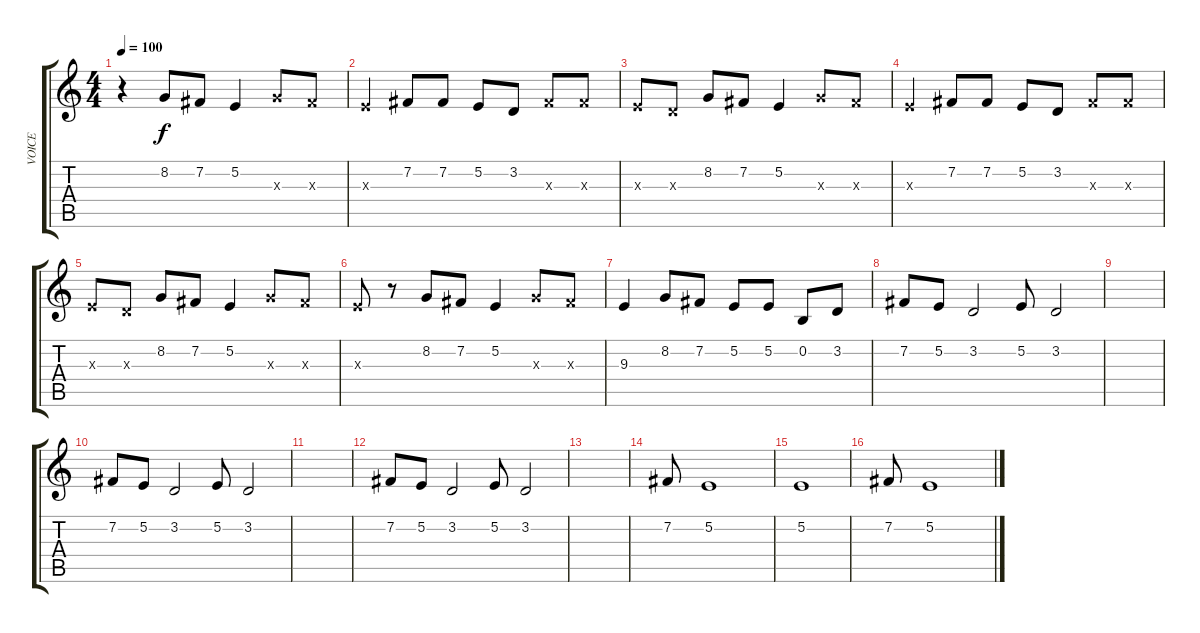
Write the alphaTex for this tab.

\track ("VOICE" "VOICE") {instrument choiraahs}
\staff {score tabs}
\tuning (E4 B3 G3 D3 A2 E2) {hide}
\ts (4 4)
\tempo 100
\clef g2
\ks c
r.4{dy f} 8.2.8 7.2.8 5.2.4 12.3{x}.8 11.3{x}.8 |
9.3{x}.4 7.2.8 7.2.8 5.2.8 3.2.8 11.3{x}.8 11.3{x}.8 |
9.3{x}.8 7.3{x}.8 8.2.8 7.2.8 5.2.4 12.3{x}.8 11.3{x}.8 |
9.3{x}.4 7.2.8 7.2.8 5.2.8 3.2.8 11.3{x}.8 11.3{x}.8 |
9.3{x}.8 7.3{x}.8 8.2.8 7.2.8 5.2.4 12.3{x}.8 11.3{x}.8 |
9.3{x}.8 r.8 8.2.8 7.2.8 5.2.4 12.3{x}.8 11.3{x}.8 |
9.3.4 8.2.8 7.2.8 5.2.8 5.2.8 0.2.8 3.2.8 |
7.2.8 5.2.8 3.2.2 5.2.8 3.2.2 |
|
7.2.8 5.2.8 3.2.2 5.2.8 3.2.2 |
|
7.2.8 5.2.8 3.2.2 5.2.8 3.2.2 |
|
7.2.8 5.2.1 |
5.2.1 |
7.2.8 5.2.1
